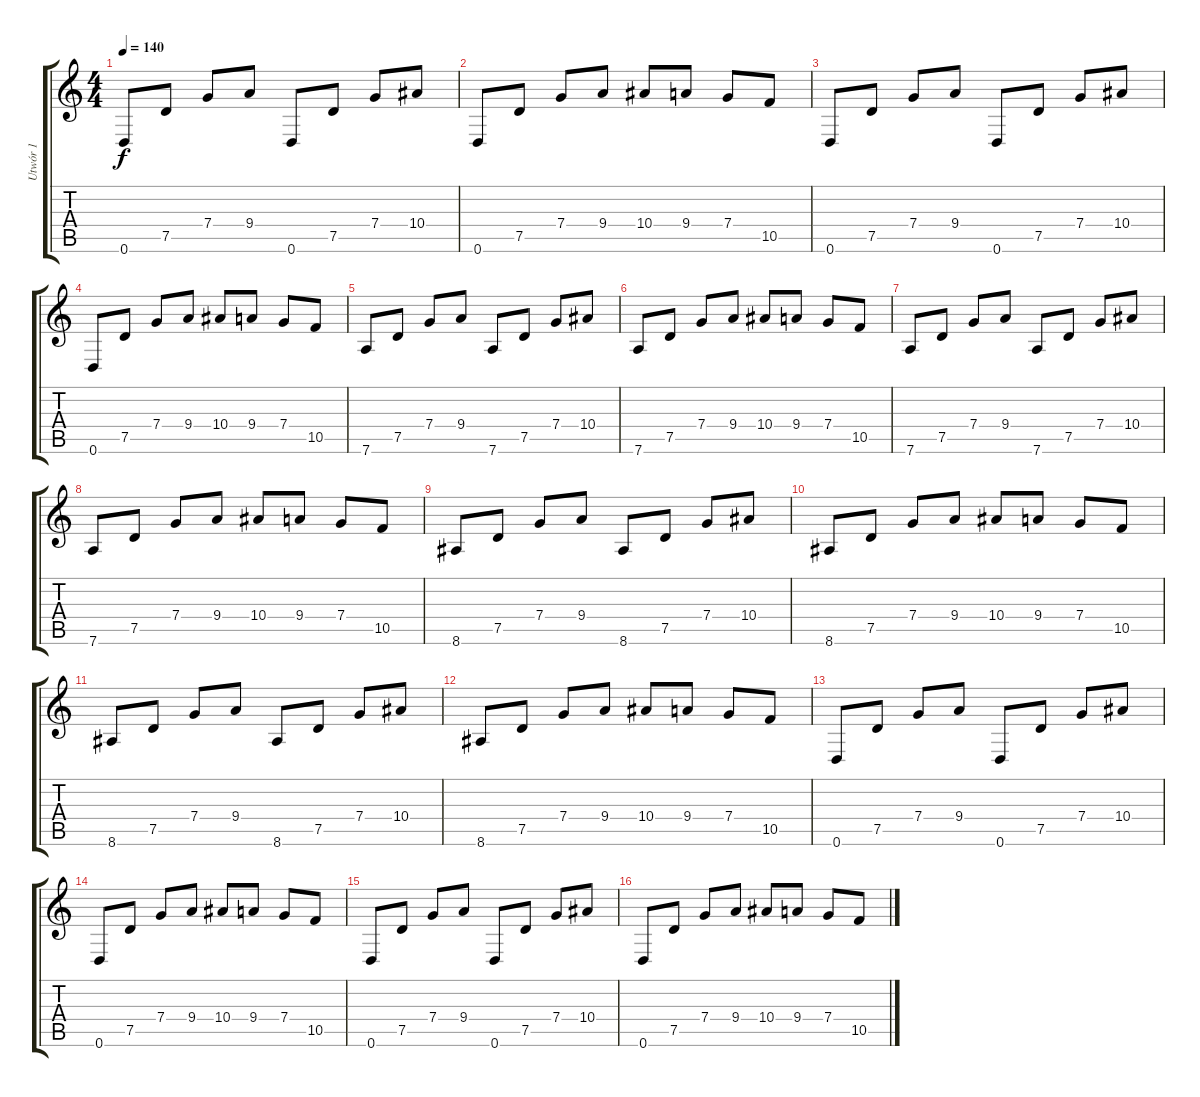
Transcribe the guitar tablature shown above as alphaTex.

\track ("Utwór 1" "Utwór 1") {instrument distortionguitar}
\staff {score tabs}
\tuning (D4 A3 F3 C3 G2 D2) {hide}
\ts (4 4)
\tempo 140
\clef g2
\ks c
0.6.8{dy f instrument distortionguitar} 7.5.8 7.4.8 9.4.8 0.6.8 7.5.8 7.4.8 10.4.8 |
0.6.8 7.5.8 7.4.8 9.4.8 10.4.8 9.4.8 7.4.8 10.5.8 |
0.6.8 7.5.8 7.4.8 9.4.8 0.6.8 7.5.8 7.4.8 10.4.8 |
0.6.8 7.5.8 7.4.8 9.4.8 10.4.8 9.4.8 7.4.8 10.5.8 |
7.6.8 7.5.8 7.4.8 9.4.8 7.6.8 7.5.8 7.4.8 10.4.8 |
7.6.8 7.5.8 7.4.8 9.4.8 10.4.8 9.4.8 7.4.8 10.5.8 |
7.6.8 7.5.8 7.4.8 9.4.8 7.6.8 7.5.8 7.4.8 10.4.8 |
7.6.8 7.5.8 7.4.8 9.4.8 10.4.8 9.4.8 7.4.8 10.5.8 |
8.6.8 7.5.8 7.4.8 9.4.8 8.6.8 7.5.8 7.4.8 10.4.8 |
8.6.8 7.5.8 7.4.8 9.4.8 10.4.8 9.4.8 7.4.8 10.5.8 |
8.6.8 7.5.8 7.4.8 9.4.8 8.6.8 7.5.8 7.4.8 10.4.8 |
8.6.8 7.5.8 7.4.8 9.4.8 10.4.8 9.4.8 7.4.8 10.5.8 |
0.6.8 7.5.8 7.4.8 9.4.8 0.6.8 7.5.8 7.4.8 10.4.8 |
0.6.8 7.5.8 7.4.8 9.4.8 10.4.8 9.4.8 7.4.8 10.5.8 |
0.6.8 7.5.8 7.4.8 9.4.8 0.6.8 7.5.8 7.4.8 10.4.8 |
0.6.8 7.5.8 7.4.8 9.4.8 10.4.8 9.4.8 7.4.8 10.5.8
